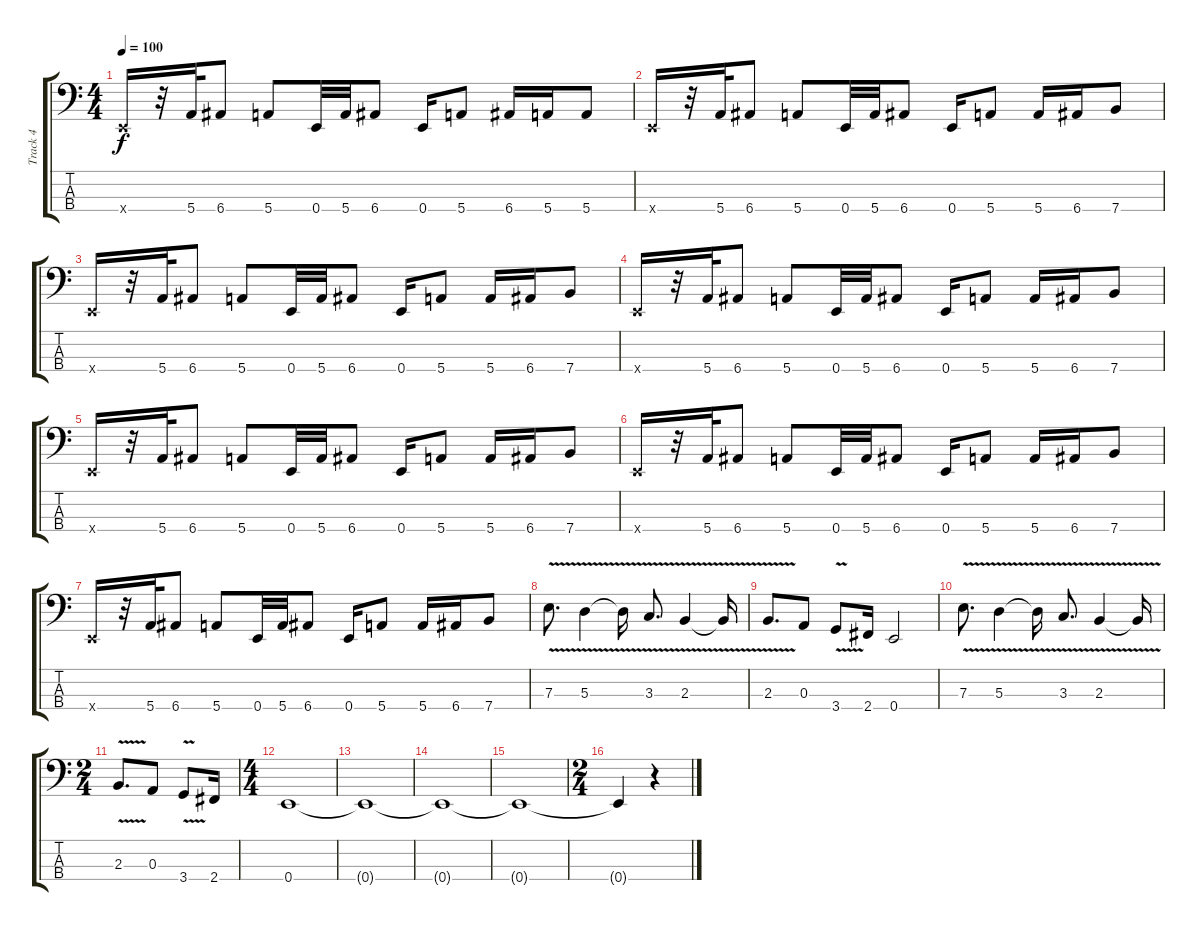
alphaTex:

\track ("Track 4" "Track 4") {instrument electricbasspick}
\staff {score tabs}
\tuning (G2 D2 A1 E1) {hide}
\ts (4 4)
\tempo 100
\clef f4
\ks c
0.4{x}.16{dy f} r.32 5.4.32 6.4.8 5.4.8 0.4.32 5.4.32 6.4.8 0.4.16 5.4.8 6.4.16 5.4.16 5.4.8 |
0.4{x}.16 r.32 5.4.32 6.4.8 5.4.8 0.4.32 5.4.32 6.4.8 0.4.16 5.4.8 5.4.16 6.4.16 7.4.8 |
0.4{x}.16 r.32 5.4.32 6.4.8 5.4.8 0.4.32 5.4.32 6.4.8 0.4.16 5.4.8 5.4.16 6.4.16 7.4.8 |
0.4{x}.16 r.32 5.4.32 6.4.8 5.4.8 0.4.32 5.4.32 6.4.8 0.4.16 5.4.8 5.4.16 6.4.16 7.4.8 |
0.4{x}.16 r.32 5.4.32 6.4.8 5.4.8 0.4.32 5.4.32 6.4.8 0.4.16 5.4.8 5.4.16 6.4.16 7.4.8 |
0.4{x}.16 r.32 5.4.32 6.4.8 5.4.8 0.4.32 5.4.32 6.4.8 0.4.16 5.4.8 5.4.16 6.4.16 7.4.8 |
0.4{x}.16 r.32 5.4.32 6.4.8 5.4.8 0.4.32 5.4.32 6.4.8 0.4.16 5.4.8 5.4.16 6.4.16 7.4.8 |
7.3{v}.8{d} 5.3{v}.4 5.3{t}.16 3.3{v}.8{d} 2.3{v}.4 2.3{t}.16 |
2.3{v}.8{d} 0.3.8 3.4{v}.8 2.4.16 0.4.2 |
7.3{v}.8{d} 5.3{v}.4 5.3{t}.16 3.3{v}.8{d} 2.3{v}.4 2.3{t}.16 |
\ts (2 4)
2.3{v}.8{d} 0.3.8 3.4{v}.8 2.4.16 |
\ts (4 4)
0.4.1 |
0.4{t}.1 |
0.4{t}.1 |
0.4{t}.1 |
\ts (2 4)
0.4{t}.4 r.4
